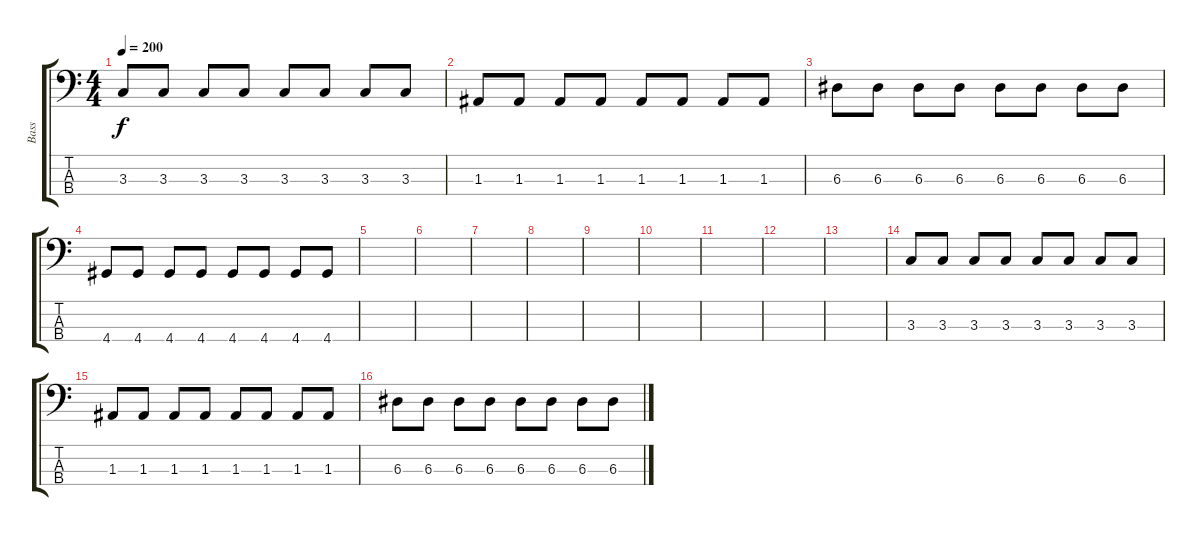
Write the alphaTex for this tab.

\track ("Bass" "Bass") {instrument electricbasspick}
\staff {score tabs}
\tuning (G2 D2 A1 E1) {hide}
\ts (4 4)
\tempo 200
\clef f4
\ks c
3.3.8{dy f} 3.3.8 3.3.8 3.3.8 3.3.8 3.3.8 3.3.8 3.3.8 |
1.3.8 1.3.8 1.3.8 1.3.8 1.3.8 1.3.8 1.3.8 1.3.8 |
6.3.8 6.3.8 6.3.8 6.3.8 6.3.8 6.3.8 6.3.8 6.3.8 |
4.4.8 4.4.8 4.4.8 4.4.8 4.4.8 4.4.8 4.4.8 4.4.8 |
|
|
|
|
|
|
|
|
|
3.3.8 3.3.8 3.3.8 3.3.8 3.3.8 3.3.8 3.3.8 3.3.8 |
1.3.8 1.3.8 1.3.8 1.3.8 1.3.8 1.3.8 1.3.8 1.3.8 |
6.3.8 6.3.8 6.3.8 6.3.8 6.3.8 6.3.8 6.3.8 6.3.8
